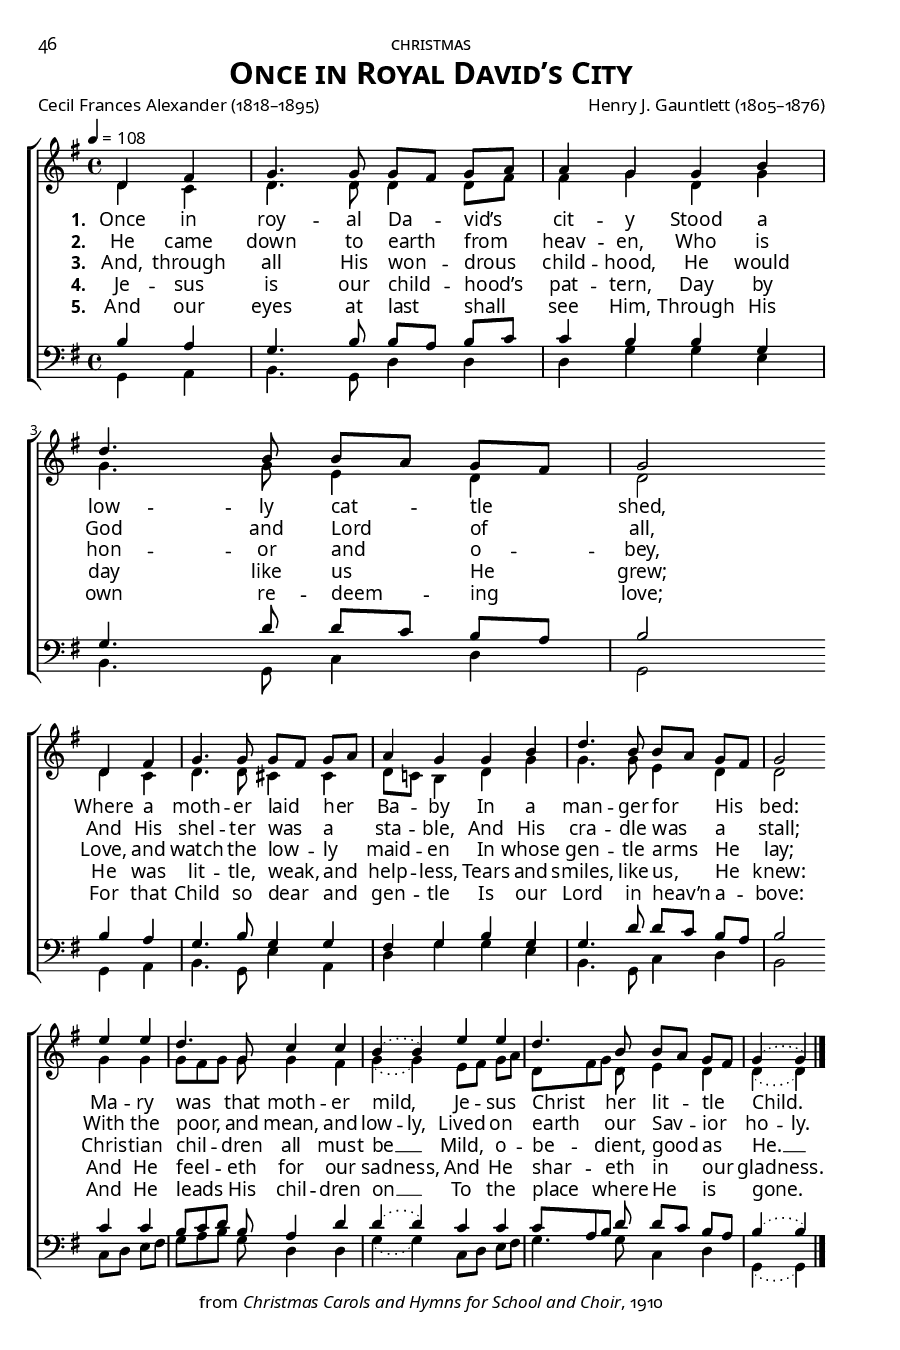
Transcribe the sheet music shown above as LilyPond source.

\version "2.14.2"
\include "util.ly"
\header {
  title = \markup{\override #'(font-name . "Garamond Premier Pro Semibold"){ \abs-fontsize #15 \smallCapsOldStyle"Once in Royal David’s City"}}
  poet = \markup\oldStyleNum"Cecil Frances Alexander (1818–1895)"
  composer = \markup\oldStyleNum"Henry J. Gauntlett (1805–1876)"
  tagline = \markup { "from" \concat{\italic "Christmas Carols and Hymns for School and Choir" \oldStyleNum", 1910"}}
}
\paper {
  paper-height = 9\in
  paper-width = 6\in
  indent = 0\in
  %system-system-spacing = #'((basic-distance . 10) (padding . 0))
  %system-system-spacing =
  %  #'((basic-distance . 0)
  %     (minimum-distance . 0)
  %     (padding . -0.35)
  %     (stretchability . 100))
%{IF_LESSER
  markup-system-spacing #'stretchability = 50
  top-markup-spacing #'stretchability = 30
  last-bottom-spacing #'stretchability = 60
%}%END_IF_LESSER
  ragged-last-bottom = ##f
  ragged-bottom = ##f
  two-sided = ##t
  inner-margin = 0.5\in
  outer-margin = 0.25\in
  top-margin = 0.25\in
  bottom-margin = 0.25\in
  first-page-number = #046
  print-first-page-number = ##t
  headerLine = \markup{\override #'(font-name . "Garamond Premier Pro") \smallCapsOldStyle"christmas"}
  oddHeaderMarkup = \markup\fill-line{
     \override #'(font-name . "Garamond Premier Pro")\abs-fontsize #8.5
     \combine 
        \fill-line{"" \on-the-fly #print-page-number-check-first
        \oldStylePageNum""
        }
        \fill-line{\headerLine}
  }
  evenHeaderMarkup = \markup {
     \override #'(font-name . "Garamond Premier Pro")\abs-fontsize #8.5
     \combine
        \on-the-fly #print-page-number-check-first
        \oldStylePageNum""
        \fill-line{\headerLine}
  }
}
#(set-global-staff-size 15) \paper{ #(define fonts (make-pango-font-tree "GoudyOlSt BT" "Garamond Premier Pro" "Garamond Premier Pro" (/ 15 20))) }
global = {
  \key g \major
  \time 4/4
  \autoBeamOff
}

sopMusic = \relative c' {
  \tempo 4 = 108
  \partial 2 d4 fis |
  g4. g8 g[ fis] g[ a] |
  a4 g g b |
  
  d4. b8 b[ a] g[ fis] |
  g2 \bar""\break d4 fis |
  g4. g8 g[ fis] g[ a] |
  
  a4 g g b |
  d4. b8 b[ a] g[ fis] |
  g2 \bar""\break e'4 e |
  
  d4. g,8 c4 c |
  \slurDotted b4( b) e e |
  \slurSolid d4. b8 b[ a] g[ fis] |
  \partial 2 \slurDotted g4( g) \bar "|."
}
sopWords = \lyricmode {
  
}

altoMusic = \relative c' {
  d4 c |
  d4. d8 d4 d8[ fis] |
  fis4 g d g |
  g4. g8 e4 d |
  d2 d4 c |
  
  d4. d8 cis4 cis |
  d8[ c!] b4 d g |
  g4. g8 e4 d |
  d2 g4 g |
  
  g8[ fis g] g g4 fis |
  \slurDotted g4( g) e8[ fis] g[ a] |
  d,[ fis g] d e4 d |
  d( d) \bar "|."
}
altoWords = \lyricmode {
  \dropLyricsIX
  \set stanza = #"1. "
  \set ignoreMelismata = ##t
  Once in roy -- al Da -- _ vid’s _ cit -- y
  Stood a low -- ly cat -- _ tle _ shed,
  Where a moth -- er laid _ her _ Ba -- by
  In a man -- ger for _ His _ bed:
  \set associatedVoice = "tenors"
  Ma -- ry was _ _ that moth -- er mild, _
  Je -- sus Christ _ _ her lit -- _ tle _ Child. _
}
altoWordsII = \lyricmode {
  \dropLyricsIX
  \set stanza = #"2. "
  \set ignoreMelismata = ##t
  He came down to earth _ from _ heav -- en,
  Who is God and Lord _ of _ all,
  And His shel -- ter was _ a _ sta -- ble,
  And His cra -- dle was _ a _ stall;
  \set associatedVoice = "tenors"
  With the poor, _ _ and mean, and low -- ly,
  Lived on earth _ _ our Sav -- _ ior _ ho -- ly.
}
altoWordsIII = \lyricmode {
  \dropLyricsIX
  \set stanza = #"3. "
  And, through all His won -- drous child -- hood,
    He would hon -- or and o -- bey,
  Love, and watch the low -- ly maid -- en
    In whose gen -- tle arms He lay;
  \set associatedVoice = "tenors"
  Chris -- tian chil -- dren all must be __
  Mild, o -- be -- dient, good as He. __
}
altoWordsIV = \lyricmode {
  \dropLyricsIX
  \set stanza = #"4. "
  \set ignoreMelismata = ##t
  Je -- sus is our child -- _ hood’s _ pat -- tern,
  Day by day like us _ He _ grew;
  He was lit -- tle, weak, _ and _ help -- less,
  Tears and smiles, like us, _ He _ knew:
  \set associatedVoice = "tenors"
  And He feel -- _ _ eth for our sad -- ness,
  And He shar -- _ _ eth in _ our _ glad -- ness.
}
altoWordsV = \lyricmode {
  \dropLyricsIX
  \set ignoreMelismata = ##t
  \set stanza = #"5. "
  And our eyes at last _ shall _ see Him,
  Through His own re -- deem -- _ ing _ love;
  For that Child so dear _ and _ gen -- tle
  Is our Lord in heav’n _ a -- _ bove:
  \set associatedVoice = "tenors"
  And He leads _ _ His chil -- dren on __ _
  To the place _ _ where He _ is _ gone. _
}

tenorMusic = \relative c' {
  b4 a |
  g4. b8 b[ a] b[ c] |
  c4 b b g |
  g4. d'8 d[ c] b[ a] |
  b2 b4 a |
  
  g4. b8 g4 g |
  fis g b g |
  g4. d'8 d[ c] b[ a] |
  b2 c4 c |
  
  b8[ c d] b a4 d |
  \slurDotted d4( d) c c |
  c8[ a b] d d[ c] b[ a] |
  b4( b) \bar "|."
}
tenorWords = \lyricmode {

}

bassMusic = \relative c {
  g4 a |
  b4. g8 d'4 d |
  d g g e |
  b4. g8 c4 d |
  g,2 g4 a |
  
  b4. g8 e'4 a, |
  d g g e |
  b4. g8 c4 d |
  b2 c8[ d] e[ fis] |
  
  g[ a b] g d4 d |  
  \slurDotted g4( g) c,8[ d] e[ fis] |
  g4. g8 c,4 d |
  g,( g) \bar "|."
}
bassWords = \lyricmode {

}

\score {
  <<
   \new ChoirStaff <<
%    \new Lyrics = sopranos \with { \override VerticalAxisGroup #'nonstaff-relatedstaff-spacing = #'((basic-distance . 1)) }
    \new Staff = women <<
      \new Voice = "sopranos" { \voiceOne << \global \sopMusic >> }
      \new Voice = "altos" { \voiceTwo << \global \altoMusic >> }
    >>
   \new Staff = men <<
      \clef bass
      \new Voice = "tenors" { \voiceOne << \global \tenorMusic >> }
      \new Voice = "basses" { \voiceTwo << \global \bassMusic >> }
    >>
    \new Lyrics \with { alignAboveContext = #"women" } \lyricsto "sopranos" \sopWords
    \new Lyrics = "altosV"  \with { alignBelowContext = #"women" } \lyricsto "sopranos" \altoWordsV
    \new Lyrics = "altosIV"  \with { alignBelowContext = #"women" } \lyricsto "sopranos" \altoWordsIV
    \new Lyrics = "altosIII"  \with { alignBelowContext = #"women" } \lyricsto "sopranos" \altoWordsIII
    \new Lyrics = "altosII"  \with { alignBelowContext = #"women" } \lyricsto "sopranos" \altoWordsII
    \new Lyrics = "altos"  \with { alignBelowContext = #"women" \override VerticalAxisGroup #'nonstaff-relatedstaff-spacing = #'((padding . -0.5)) } \lyricsto "sopranos" \altoWords
    \new Lyrics \with { alignAboveContext = #"men" \override VerticalAxisGroup #'nonstaff-relatedstaff-spacing = #'((basic-distance . 1)) } \lyricsto "tenors" \tenorWords
    \new Lyrics \with { alignBelowContext = #"men" \override VerticalAxisGroup #'nonstaff-relatedstaff-spacing = #'((basic-distance . 1)) } \lyricsto "basses" \bassWords
  >>
%    \new PianoStaff << \new Staff { \new Voice { \pianoRH } } \new Staff { \clef "bass" \pianoLH } >>
  >>
  \layout {
    \context {
      \Score
      %\override SpacingSpanner #'base-shortest-duration = #(ly:make-moment 1 8)
      %\override SpacingSpanner #'common-shortest-duration = #(ly:make-moment 1 4)
    }
    \context {
      % Remove all empty staves
      % \Staff \RemoveEmptyStaves \override VerticalAxisGroup #'remove-first = ##t
    }
  }
  \midi {
    %\tempo 4 = 90
    \set Staff.midiInstrument = "flute"
  
    \context {
      \Voice
      \remove "Dynamic_performer"
    }
  }
}
